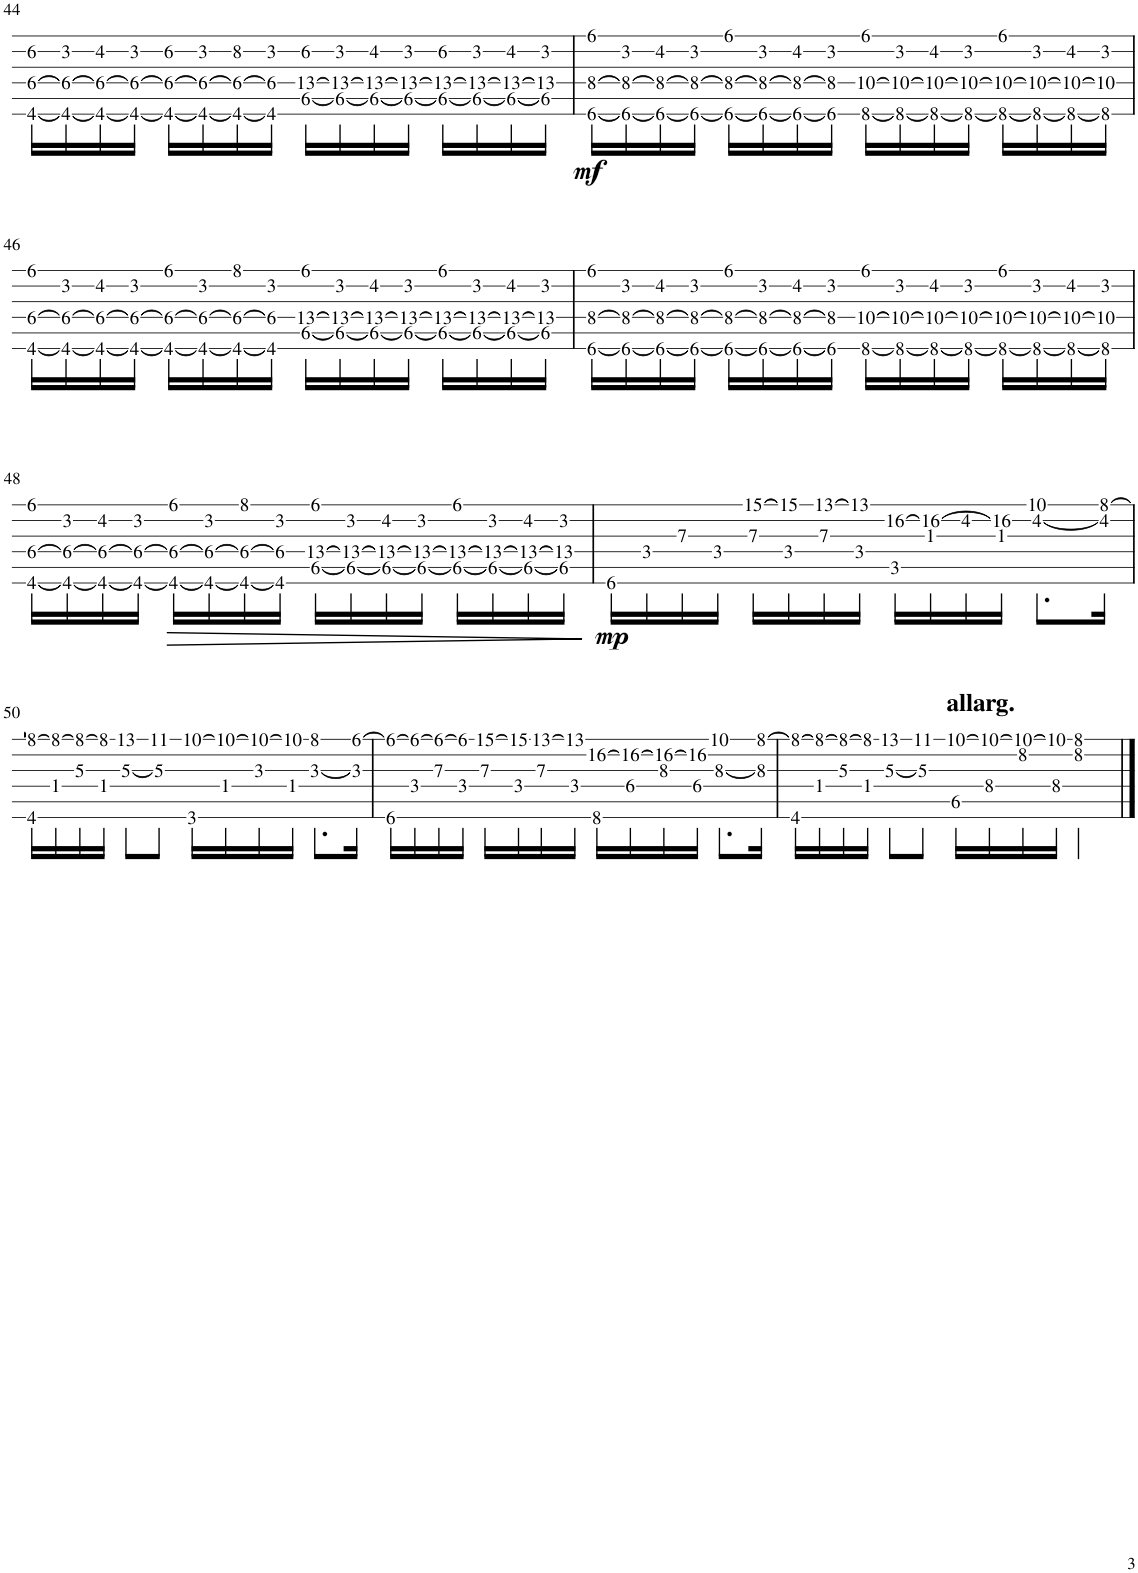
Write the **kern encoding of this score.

**kern	**dynam
*part1	*part1
*staff1	*staff1
*I"Guitar	*
*I'Guit.	*
!!LO:PB:g=z
*	*
*k[b-e-a-]	*
*M4/4	*
=44	=44
[16AA-\ [16A-\ 16f\LL	.
16AA-\_ 16A-\_ 16d\	.
16AA-\_ 16A-\_ 16e-\	.
16AA-\_ 16A-\_ 16d\JJ	.
16AA-\_ 16A-\_ 16f\LL	.
16AA-\_ 16A-\_ 16d\	.
16AA-\_ 16A-\_ 16g\	.
16AA-\] 16A-\] 16d\JJ	.
[16E-\ [16e-\ 16f\LL	.
16E-\_ 16e-\_ 16d\	.
16E-\_ 16e-\_ 16e-\	.
16E-\_ 16e-\_ 16d\JJ	.
16E-\_ 16e-\_ 16f\LL	.
16E-\_ 16e-\_ 16d\	.
16E-\_ 16e-\_ 16e-\	.
16E-\] 16e-\] 16d\JJ	.
=45	=45
!	!LO:DY:b
[16BB-\ [16B-\ 16b-\LL	mf
16BB-\_ 16B-\_ 16d\	.
16BB-\_ 16B-\_ 16e-\	.
16BB-\_ 16B-\_ 16d\JJ	.
16BB-\_ 16B-\_ 16b-\LL	.
16BB-\_ 16B-\_ 16d\	.
16BB-\_ 16B-\_ 16e-\	.
16BB-\] 16B-\] 16d\JJ	.
[16C\ [16c\ 16b-\LL	.
16C\_ 16c\_ 16d\	.
16C\_ 16c\_ 16e-\	.
16C\_ 16c\_ 16d\JJ	.
16C\_ 16c\_ 16b-\LL	.
16C\_ 16c\_ 16d\	.
16C\_ 16c\_ 16e-\	.
16C\] 16c\] 16d\JJ	.
!!LO:LB:g=z
=46	=46
[16AA-\ [16A-\ 16b-\LL	.
16AA-\_ 16A-\_ 16d\	.
16AA-\_ 16A-\_ 16e-\	.
16AA-\_ 16A-\_ 16d\JJ	.
16AA-\_ 16A-\_ 16b-\LL	.
16AA-\_ 16A-\_ 16d\	.
16AA-\_ 16A-\_ 16cc\	.
16AA-\] 16A-\] 16d\JJ	.
[16E-\ [16e-\ 16b-\LL	.
16E-\_ 16e-\_ 16d\	.
16E-\_ 16e-\_ 16e-\	.
16E-\_ 16e-\_ 16d\JJ	.
16E-\_ 16e-\_ 16b-\LL	.
16E-\_ 16e-\_ 16d\	.
16E-\_ 16e-\_ 16e-\	.
16E-\] 16e-\] 16d\JJ	.
=47	=47
[16BB-\ [16B-\ 16b-\LL	.
16BB-\_ 16B-\_ 16d\	.
16BB-\_ 16B-\_ 16e-\	.
16BB-\_ 16B-\_ 16d\JJ	.
16BB-\_ 16B-\_ 16b-\LL	.
16BB-\_ 16B-\_ 16d\	.
16BB-\_ 16B-\_ 16e-\	.
16BB-\] 16B-\] 16d\JJ	.
[16C\ [16c\ 16b-\LL	.
16C\_ 16c\_ 16d\	.
16C\_ 16c\_ 16e-\	.
16C\_ 16c\_ 16d\JJ	.
16C\_ 16c\_ 16b-\LL	.
16C\_ 16c\_ 16d\	.
16C\_ 16c\_ 16e-\	.
16C\] 16c\] 16d\JJ	.
!!LO:LB:g=z
=48	=48
[16AA-\ [16A-\ 16b-\LL	.
16AA-\_ 16A-\_ 16d\	.
16AA-\_ 16A-\_ 16e-\	.
16AA-\_ 16A-\_ 16d\JJ	.
!	!LO:HP:b
16AA-\_ 16A-\_ 16b-\LL	>
16AA-\_ 16A-\_ 16d\	.
16AA-\_ 16A-\_ 16cc\	.
16AA-\] 16A-\] 16d\JJ	.
[16E-\ [16e-\ 16b-\LL	.
16E-\_ 16e-\_ 16d\	.
16E-\_ 16e-\_ 16e-\	.
16E-\_ 16e-\_ 16d\JJ	.
16E-\_ 16e-\_ 16b-\LL	.
16E-\_ 16e-\_ 16d\	.
16E-\_ 16e-\_ 16e-\	.
16E-\] 16e-\] 16d\JJ	.
.	]
=49	=49
!	!LO:DY:b
16BB-\LL	mp
16F\	.
16d\	.
16F\JJ	.
16d\ [16gg\LL	.
16F\ 16gg\]	.
16d\ [16ff\	.
16F\ 16ff\]JJ	.
16C\ [16ee-\LL	.
16A-\ 16ee-\_	.
16e-\	.
16A-\ 16ee-\]JJ	.
[8.e-\ 8.dd\L	.
16e-\] [16cc\Jk	.
!!LO:LB:g=z
=50	=50
16AA-\ 16cc\_LL	.
16E-\ 16cc\_	.
16c\ 16cc\_	.
16E-\ 16cc\]JJ	.
[8c\ 8ff\L	.
8c\] 8ee-\J	.
16GG\ [16dd\LL	.
16E-\ 16dd\_	.
16B-\ 16dd\_	.
16E-\ 16dd\]JJ	.
[8.B-\ 8.cc\L	.
16B-\] [16b-\Jk	.
=51	=51
16BB-\ 16b-\_LL	.
16F\ 16b-\_	.
16d\ 16b-\_	.
16F\ 16b-\]JJ	.
16d\ [16gg\LL	.
16F\ 16gg\]	.
16d\ [16ff\	.
16F\ 16ff\]JJ	.
16C\ [16ee-\LL	.
16A-\ 16ee-\_	.
16e-\ 16ee-\_	.
16A-\ 16ee-\]JJ	.
[8.e-\ 8.dd\L	.
16e-\] [16cc\Jk	.
=52	=52
16AA-\ 16cc\_LL	.
16E-\ 16cc\_	.
16c\ 16cc\_	.
16E-\ 16cc\]JJ	.
[8c\ 8ff\L	.
8c\] 8ee-\J	.
!LO:TX:a:B:t=allarg.	!
16E-\ [16dd\LL	.
16B-\ 16dd\_	.
16g\ 16dd\_	.
16B-\ 16dd\]JJ	.
4g\ 4cc\	.
==	==
*-	*-
